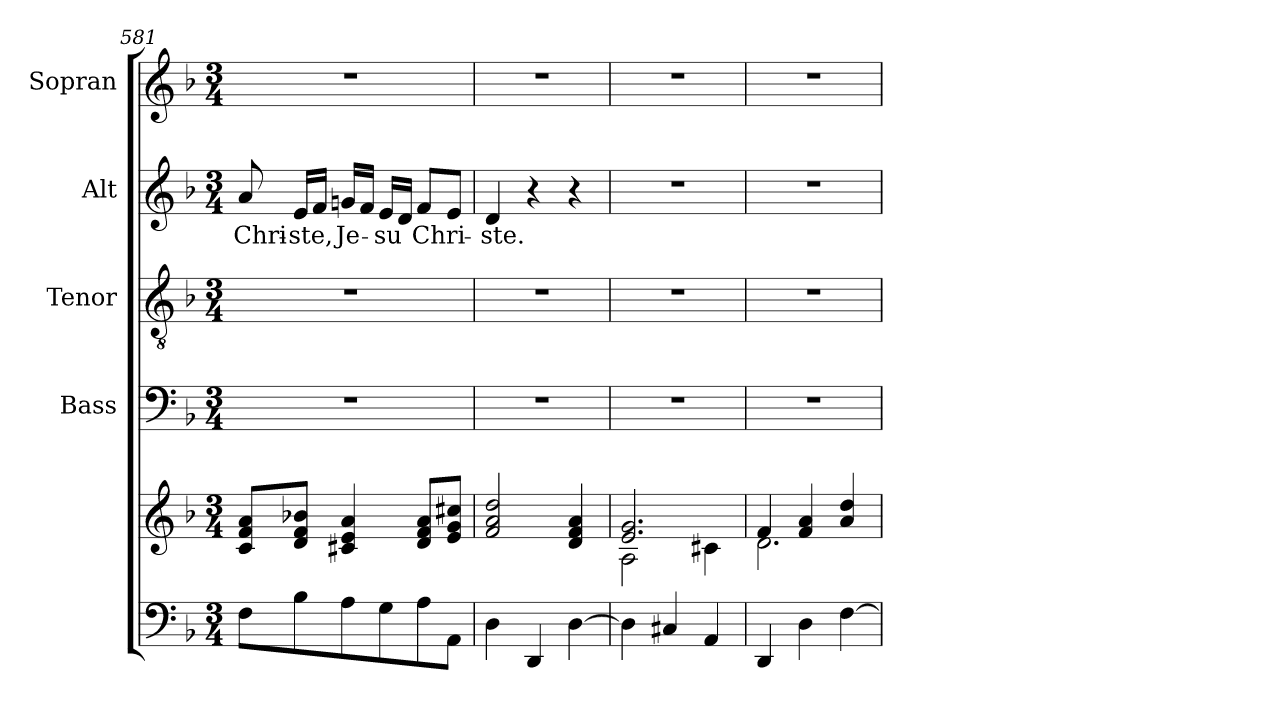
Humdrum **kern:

**kern	**kern	**kern	**kern	**kern	**text	**kern
*part5	*part5	*part4	*part3	*part2	*part2	*part1
*staff6	*staff5	*staff4	*staff3	*staff2	*staff2	*staff1
*	*	*I"Bass	*I"Tenor	*I"Alt	*	*I"Sopran
*	*	*I'B.	*I'T.	*I'A.	*	*I'S.
*clefF4	*clefG2	*clefF4	*clefGv2	*clefG2	*	*clefG2
*k[b-]	*k[b-]	*k[b-]	*k[b-]	*k[b-]	*	*k[b-]
*F:	*F:	*F:	*F:	*F:	*	*F:
*M3/4	*M3/4	*M3/4	*M3/4	*M3/4	*	*M3/4
=581	=581	=581	=581	=581	=581	=581
!	!	!	!	!	!LO:LY:b	!
8F\L	8c/ 8f/ 8a/L	2.r	2.r	8a/	Chri-	2.r
!	!	!	!	!	!LO:LY:b	!
8B-\	8d/ 8f/ 8b-X/J	.	.	16e/LL	-ste,	.
.	.	.	.	16f/JJ	.	.
!	!	!	!	!	!LO:LY:b	!
8A\	4c#X/ 4e/ 4a/	.	.	16gn/LL	Je-	.
.	.	.	.	16f/JJ	.	.
!	!	!	!	!	!LO:LY:b	!
8G\	.	.	.	16e/LL	-su	.
.	.	.	.	16d/JJ	.	.
!	!	!	!	!	!LO:LY:b	!
8A\	8d/ 8f/ 8a/L	.	.	8f/L	Chri-	.
8AA\J	8e/ 8g/ 8cc#X/J	.	.	8e/J	.	.
=582	=582	=582	=582	=582	=582	=582
!	!	!	!	!	!LO:LY:b	!
4D\	2f/ 2a/ 2dd/	2.r	2.r	4d/	-ste.	2.r
4DD/	.	.	.	4r	.	.
[4D\	4d/ 4f/ 4a/	.	.	4r	.	.
!!LO:LB:g=z
=583	=583	=583	=583	=583	=583	=583
*	*^	*	*	*	*	*
4D\]	2.e/ 2.g/	2A\	2.r	2.r	2.r	.	2.r
4C#X/	.	.	.	.	.	.	.
4AA/	.	4c#X\	.	.	.	.	.
=584	=584	=584	=584	=584	=584	=584	=584
4DD/	4f/	2.d\	2.r	2.r	2.r	.	2.r
4D\	4f/ 4a/	.	.	.	.	.	.
[4F\	4a/ 4dd/	.	.	.	.	.	.
*	*v	*v	*	*	*	*	*
=	=	=	=	=	=	=
*-	*-	*-	*-	*-	*-	*-
